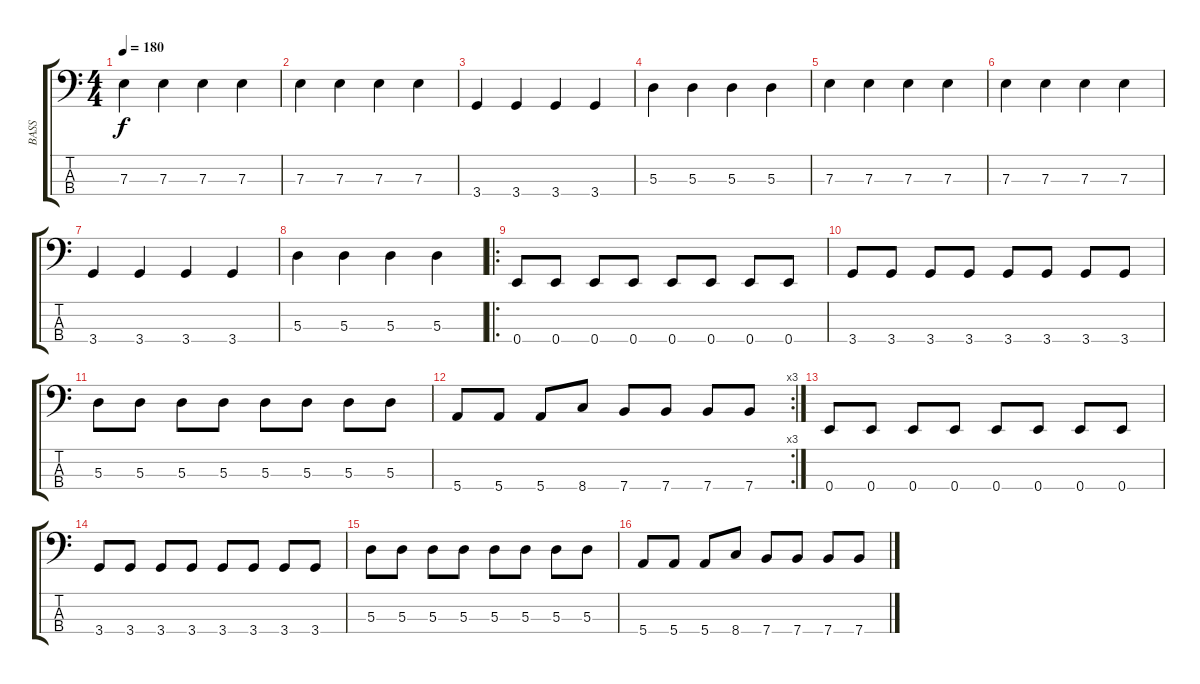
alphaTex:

\track ("BASS" "BASS") {instrument electricbassfinger}
\staff {score tabs}
\tuning (G2 D2 A1 E1) {hide}
\ts (4 4)
\tempo 180
\clef f4
\ks c
7.3.4{dy f} 7.3.4 7.3.4 7.3.4 |
7.3.4 7.3.4 7.3.4 7.3.4 |
3.4.4 3.4.4 3.4.4 3.4.4 |
5.3.4 5.3.4 5.3.4 5.3.4 |
7.3.4 7.3.4 7.3.4 7.3.4 |
7.3.4 7.3.4 7.3.4 7.3.4 |
3.4.4 3.4.4 3.4.4 3.4.4 |
5.3.4 5.3.4 5.3.4 5.3.4 |
\ro
0.4.8 0.4.8 0.4.8 0.4.8 0.4.8 0.4.8 0.4.8 0.4.8 |
3.4.8 3.4.8 3.4.8 3.4.8 3.4.8 3.4.8 3.4.8 3.4.8 |
5.3.8 5.3.8 5.3.8 5.3.8 5.3.8 5.3.8 5.3.8 5.3.8 |
\rc 3
5.4.8 5.4.8 5.4.8 8.4.8 7.4.8 7.4.8 7.4.8 7.4.8 |
0.4.8 0.4.8 0.4.8 0.4.8 0.4.8 0.4.8 0.4.8 0.4.8 |
3.4.8 3.4.8 3.4.8 3.4.8 3.4.8 3.4.8 3.4.8 3.4.8 |
5.3.8 5.3.8 5.3.8 5.3.8 5.3.8 5.3.8 5.3.8 5.3.8 |
5.4.8 5.4.8 5.4.8 8.4.8 7.4.8 7.4.8 7.4.8 7.4.8
